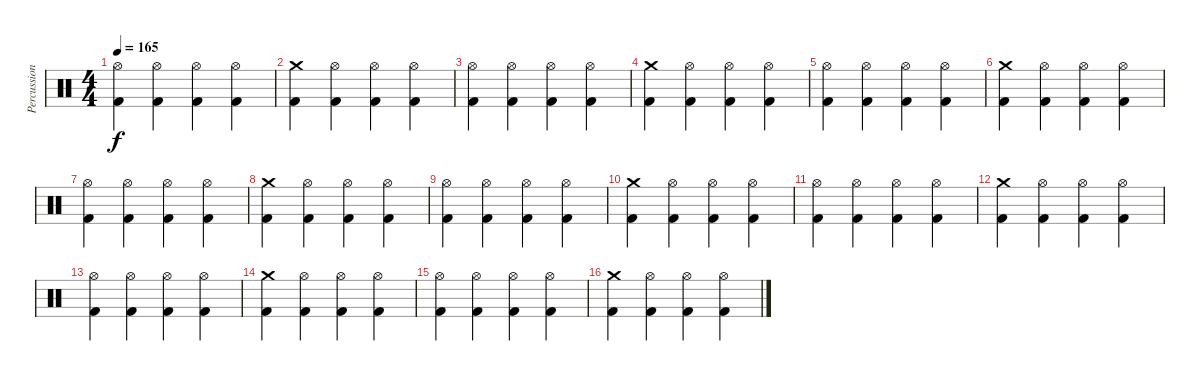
\track ("Percussions" "Percussion") {instrument percussion}
\staff {score}
\articulation defaults
\ts (4 4)
\tempo 165
\clef neutral
\ks c
("Hi-Hat (open)" "Kick (hit) 2").4{dy f} ("Hi-Hat (open)" "Kick (hit) 2").4 ("Hi-Hat (open)" "Kick (hit) 2").4 ("Hi-Hat (open)" "Kick (hit) 2").4 |
("Crash medium (hit)" "Kick (hit) 2").4 ("Hi-Hat (open)" "Kick (hit) 2").4 ("Hi-Hat (open)" "Kick (hit) 2").4 ("Hi-Hat (open)" "Kick (hit) 2").4 |
("Hi-Hat (open)" "Kick (hit) 2").4 ("Hi-Hat (open)" "Kick (hit) 2").4 ("Hi-Hat (open)" "Kick (hit) 2").4 ("Hi-Hat (open)" "Kick (hit) 2").4 |
("Crash medium (hit)" "Kick (hit) 2").4 ("Hi-Hat (open)" "Kick (hit) 2").4 ("Hi-Hat (open)" "Kick (hit) 2").4 ("Hi-Hat (open)" "Kick (hit) 2").4 |
("Hi-Hat (open)" "Kick (hit) 2").4 ("Hi-Hat (open)" "Kick (hit) 2").4 ("Hi-Hat (open)" "Kick (hit) 2").4 ("Hi-Hat (open)" "Kick (hit) 2").4 |
("Crash medium (hit)" "Kick (hit) 2").4 ("Hi-Hat (open)" "Kick (hit) 2").4 ("Hi-Hat (open)" "Kick (hit) 2").4 ("Hi-Hat (open)" "Kick (hit) 2").4 |
("Hi-Hat (open)" "Kick (hit) 2").4 ("Hi-Hat (open)" "Kick (hit) 2").4 ("Hi-Hat (open)" "Kick (hit) 2").4 ("Hi-Hat (open)" "Kick (hit) 2").4 |
("Crash medium (hit)" "Kick (hit) 2").4 ("Hi-Hat (open)" "Kick (hit) 2").4 ("Hi-Hat (open)" "Kick (hit) 2").4 ("Hi-Hat (open)" "Kick (hit) 2").4 |
("Hi-Hat (open)" "Kick (hit) 2").4 ("Hi-Hat (open)" "Kick (hit) 2").4 ("Hi-Hat (open)" "Kick (hit) 2").4 ("Hi-Hat (open)" "Kick (hit) 2").4 |
("Crash medium (hit)" "Kick (hit) 2").4 ("Hi-Hat (open)" "Kick (hit) 2").4 ("Hi-Hat (open)" "Kick (hit) 2").4 ("Hi-Hat (open)" "Kick (hit) 2").4 |
("Hi-Hat (open)" "Kick (hit) 2").4 ("Hi-Hat (open)" "Kick (hit) 2").4 ("Hi-Hat (open)" "Kick (hit) 2").4 ("Hi-Hat (open)" "Kick (hit) 2").4 |
("Crash medium (hit)" "Kick (hit) 2").4 ("Hi-Hat (open)" "Kick (hit) 2").4 ("Hi-Hat (open)" "Kick (hit) 2").4 ("Hi-Hat (open)" "Kick (hit) 2").4 |
("Hi-Hat (open)" "Kick (hit) 2").4 ("Hi-Hat (open)" "Kick (hit) 2").4 ("Hi-Hat (open)" "Kick (hit) 2").4 ("Hi-Hat (open)" "Kick (hit) 2").4 |
("Crash medium (hit)" "Kick (hit) 2").4 ("Hi-Hat (open)" "Kick (hit) 2").4 ("Hi-Hat (open)" "Kick (hit) 2").4 ("Hi-Hat (open)" "Kick (hit) 2").4 |
("Hi-Hat (open)" "Kick (hit) 2").4 ("Hi-Hat (open)" "Kick (hit) 2").4 ("Hi-Hat (open)" "Kick (hit) 2").4 ("Hi-Hat (open)" "Kick (hit) 2").4 |
("Crash medium (hit)" "Kick (hit) 2").4 ("Hi-Hat (open)" "Kick (hit) 2").4 ("Hi-Hat (open)" "Kick (hit) 2").4 ("Hi-Hat (open)" "Kick (hit) 2").4
